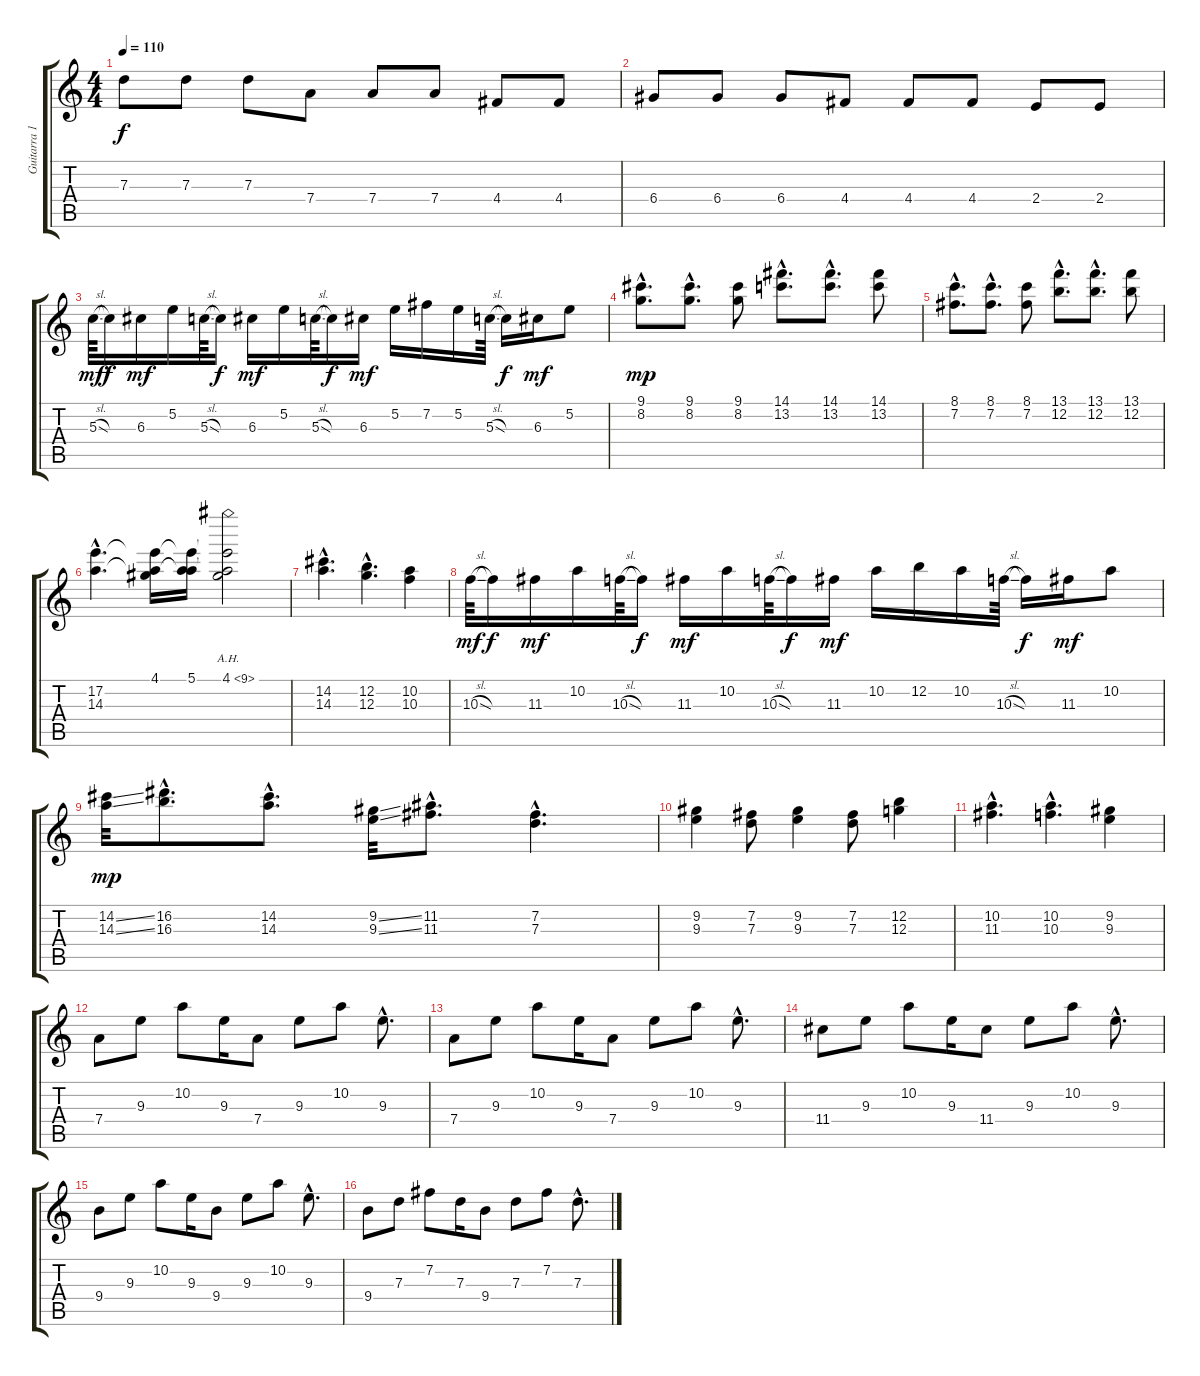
\track ("Guitarra 1" "Guitarra 1") {instrument distortionguitar}
\staff {score tabs}
\tuning (E4 B3 G3 D3 A2 E2) {hide}
\ts (4 4)
\tempo 110
\clef g2
\ks c
7.3.8{dy f} 7.3.8 7.3.8 7.4.8 7.4.8 7.4.8 4.4.8 4.4.8 |
6.4.8 6.4.8 6.4.8 4.4.8 4.4.8 4.4.8 2.4.8 2.4.8 |
5.3{sl}.64{dy mf} 5.3{t}.16{dy f} 6.3.16{dy mf} 5.2.16 5.3{sl}.64 5.3{t}.16{dy f} 6.3.16{dy mf} 5.2.16 5.3{sl}.64 5.3{t}.16{dy f} 6.3.16{dy mf} 5.2.16 7.2.16 5.2.16 5.3{sl}.64 5.3{t}.16{dy f} 6.3.16{dy mf} 5.2.8 |
(9.1{hac} 8.2{hac}).8{d dy mp} (9.1{hac} 8.2{hac}).8{d} (9.1 8.2).8 (14.1{hac} 13.2{hac}).8{d} (14.1{hac} 13.2{hac}).8{d} (14.1 13.2).8 |
(8.1{hac} 7.2{hac}).8{d} (8.1{hac} 7.2{hac}).8{d} (8.1 7.2).8 (13.1{hac} 12.2{hac}).8{d} (13.1{hac} 12.2{hac}).8{d} (13.1 12.2).8 |
(17.2{hac} 14.3{hac}).4{d} (4.1 17.2{t} 14.3{t}).16 (5.1 17.2{t} 14.3{t}).16 (4.1{ah 5} 17.2{t} 14.3{t}).2 |
(14.2{hac} 14.3{hac}).4{d} (12.2{hac} 12.3{hac}).4{d} (10.2 10.3).4 |
10.3{sl}.64{dy mf} 10.3{t}.16{dy f} 11.3.16{dy mf} 10.2.16 10.3{sl}.64 10.3{t}.16{dy f} 11.3.16{dy mf} 10.2.16 10.3{sl}.64 10.3{t}.16{dy f} 11.3.16{dy mf} 10.2.16 12.2.16 10.2.16 10.3{sl}.64 10.3{t}.16{dy f} 11.3.16{dy mf} 10.2.8 |
(14.2{ss} 14.3{ss}).32{dy mp} (16.2{hac} 16.3{hac}).8{d} (14.2{hac} 14.3{hac}).8{d} (9.2{ss} 9.3{ss}).32 (11.2{hac} 11.3{hac}).8{d} (7.2{hac} 7.3{hac}).4{d} |
(9.2 9.3).4 (7.2 7.3).8 (9.2 9.3).4 (7.2 7.3).8 (12.2 12.3).4 |
(10.2{hac} 11.3{hac}).4{d} (10.2{hac} 10.3{hac}).4{d} (9.2 9.3).4 |
7.4.8 9.3.8 10.2.8 9.3.16 7.4.8 9.3.8 10.2.8 9.3{hac}.8{d} |
7.4.8 9.3.8 10.2.8 9.3.16 7.4.8 9.3.8 10.2.8 9.3{hac}.8{d} |
11.4.8 9.3.8 10.2.8 9.3.16 11.4.8 9.3.8 10.2.8 9.3{hac}.8{d} |
9.4.8 9.3.8 10.2.8 9.3.16 9.4.8 9.3.8 10.2.8 9.3{hac}.8{d} |
9.4.8 7.3.8 7.2.8 7.3.16 9.4.8 7.3.8 7.2.8 7.3{hac}.8{d}
